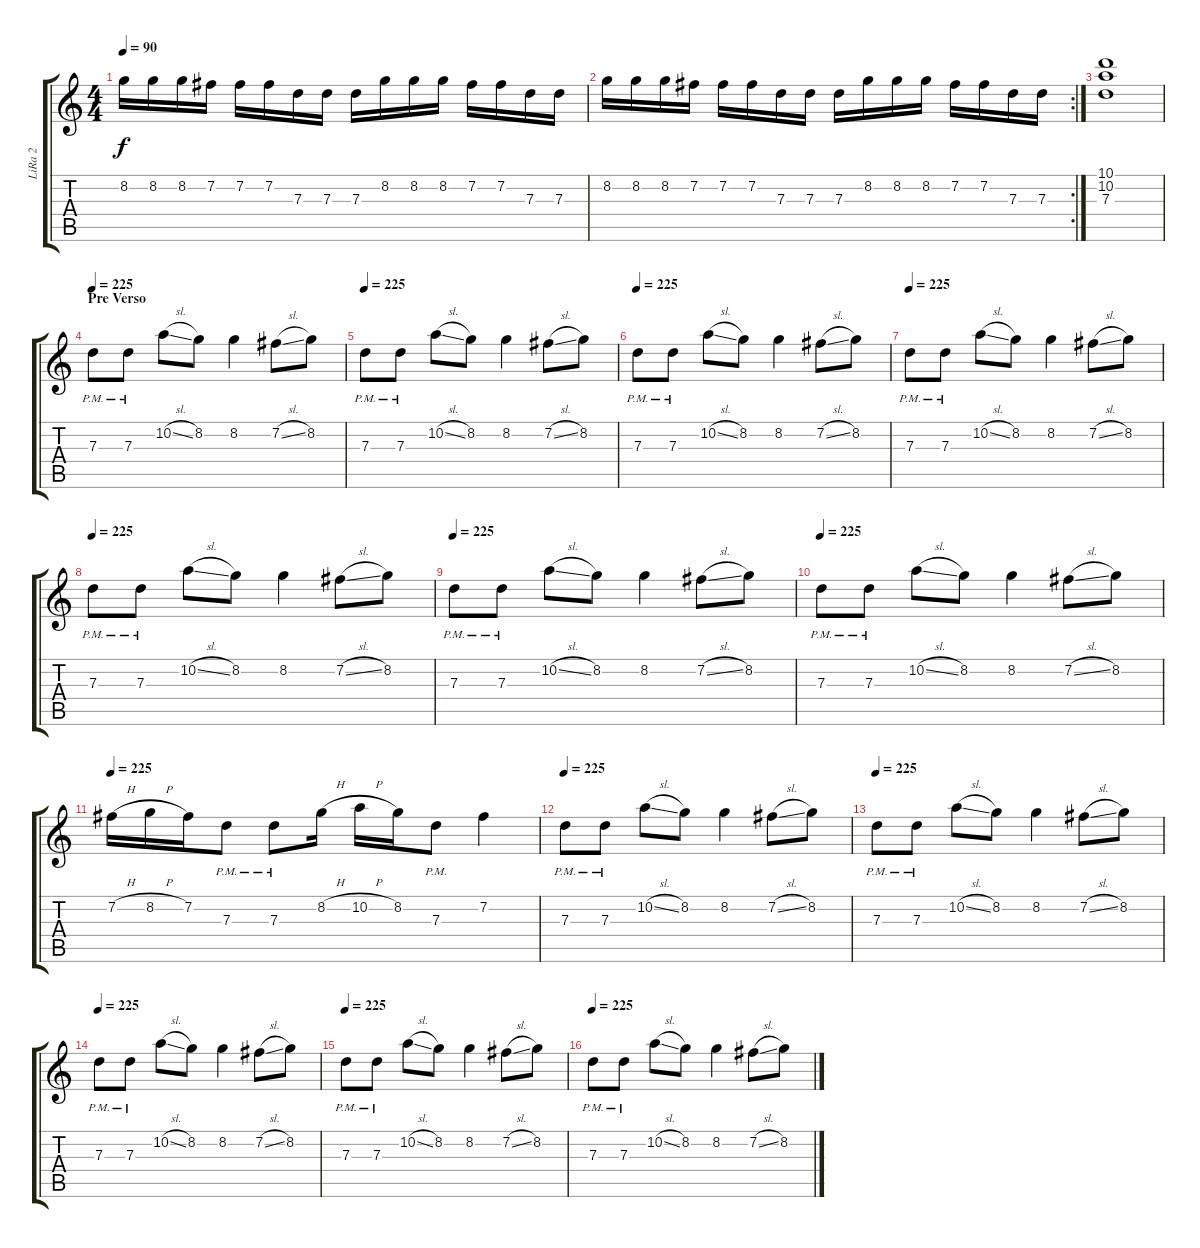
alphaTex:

\track ("LiRa 2" "LiRa 2") {instrument electricguitarjazz}
\staff {score tabs}
\tuning (E4 B3 G3 D3 A2 E2) {hide}
\ts (4 4)
\tempo 90
\clef g2
\ks c
8.2.16{dy f volume 13 instrument distortionguitar} 8.2.16 8.2.16 7.2.16 7.2.16 7.2.16 7.3.16 7.3.16 7.3.16 8.2.16 8.2.16 8.2.16 7.2.16 7.2.16 7.3.16 7.3.16 |
\rc 2
8.2.16{volume 13 instrument distortionguitar} 8.2.16 8.2.16 7.2.16 7.2.16 7.2.16 7.3.16 7.3.16 7.3.16 8.2.16 8.2.16 8.2.16 7.2.16 7.2.16 7.3.16 7.3.16 |
(10.1 10.2 7.3).1 |
\section ("" "Pre Verso")
\tempo 225
7.3{pm}.8{instrument distortionguitar} 7.3{pm}.8 10.2{sl}.8 8.2.8 8.2.4 7.2{sl}.8 8.2.8 |
\tempo 225
7.3{pm}.8{instrument distortionguitar} 7.3{pm}.8 10.2{sl}.8 8.2.8 8.2.4 7.2{sl}.8 8.2.8 |
\tempo 225
7.3{pm}.8{instrument distortionguitar} 7.3{pm}.8 10.2{sl}.8 8.2.8 8.2.4 7.2{sl}.8 8.2.8 |
\tempo 225
7.3{pm}.8{instrument distortionguitar} 7.3{pm}.8 10.2{sl}.8 8.2.8 8.2.4 7.2{sl}.8 8.2.8 |
\tempo 225
7.3{pm}.8{instrument distortionguitar} 7.3{pm}.8 10.2{sl}.8 8.2.8 8.2.4 7.2{sl}.8 8.2.8 |
\tempo 225
7.3{pm}.8{instrument distortionguitar} 7.3{pm}.8 10.2{sl}.8 8.2.8 8.2.4 7.2{sl}.8 8.2.8 |
\tempo 225
7.3{pm}.8{instrument distortionguitar} 7.3{pm}.8 10.2{sl}.8 8.2.8 8.2.4 7.2{sl}.8 8.2.8 |
\tempo 225
7.2{h}.16{volume 13 instrument distortionguitar} 8.2{h}.16 7.2.16 7.3{pm}.8 7.3{pm}.8 8.2{h}.16 10.2{h}.16 8.2.16 7.3{pm}.8 7.2.4 |
\tempo 225
7.3{pm}.8{instrument distortionguitar} 7.3{pm}.8 10.2{sl}.8 8.2.8 8.2.4 7.2{sl}.8 8.2.8 |
\tempo 225
7.3{pm}.8{instrument distortionguitar} 7.3{pm}.8 10.2{sl}.8 8.2.8 8.2.4 7.2{sl}.8 8.2.8 |
\tempo 225
7.3{pm}.8{instrument distortionguitar} 7.3{pm}.8 10.2{sl}.8 8.2.8 8.2.4 7.2{sl}.8 8.2.8 |
\tempo 225
7.3{pm}.8{instrument distortionguitar} 7.3{pm}.8 10.2{sl}.8 8.2.8 8.2.4 7.2{sl}.8 8.2.8 |
\tempo 225
7.3{pm}.8{instrument distortionguitar} 7.3{pm}.8 10.2{sl}.8 8.2.8 8.2.4 7.2{sl}.8 8.2.8
